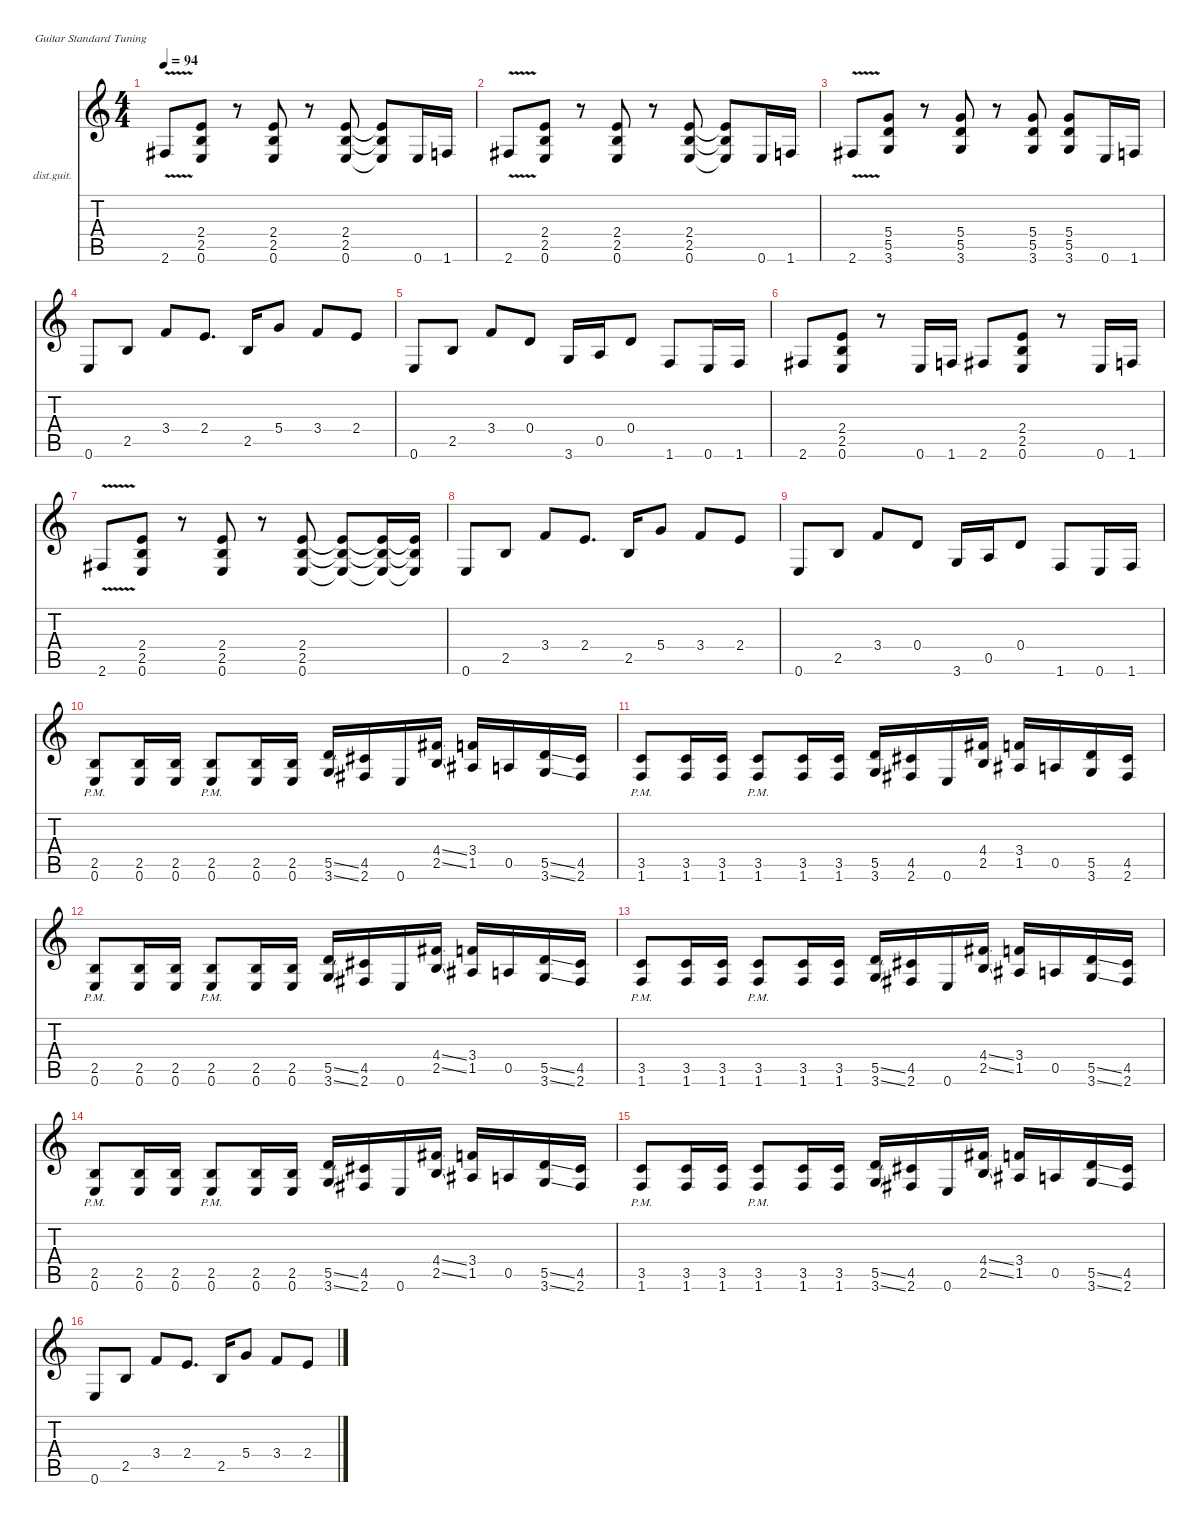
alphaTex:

\defaultSystemsLayout 4
\hideDynamics
\bracketExtendMode nobrackets
\firstSystemTrackNameOrientation horizontal
\otherSystemsTrackNameOrientation horizontal
\track ("James Hetfield" "dist.guit.") {instrument distortionguitar}
\staff {score tabs}
\tuning (E4 B3 G3 D3 A2 E2)
\ts (4 4)
\tempo 94
\clef g2
\ks c
2.6{v acc #}.8{dy f beam Up} (2.4 2.5 0.6).8{beam Up} r.8{beam Up} (2.4 2.5 0.6).8{beam Up} r.8{beam Up} (2.4 2.5 0.6).8{beam Up} (2.4{t} 2.5{t} 0.6{t}).8{beam Up} 0.6.16{beam Up} 1.6.16{beam Up} |
2.6{v acc #}.8{beam Up} (2.4 2.5 0.6).8{beam Up} r.8{beam Up} (2.4 2.5 0.6).8{beam Up} r.8{beam Up} (2.4 2.5 0.6).8{beam Up} (2.4{t} 2.5{t} 0.6{t}).8{beam Up} 0.6.16{beam Up} 1.6.16{beam Up} |
2.6{v acc #}.8{beam Up} (5.4 5.5 3.6).8{beam Up} r.8{beam Up} (5.4 5.5 3.6).8{beam Up} r.8{beam Up} (5.4 5.5 3.6).8{beam Up} (5.4 5.5 3.6).8{beam Up} 0.6.16{beam Up} 1.6.16{beam Up} |
0.6.8{beam Up} 2.5.8{beam Up} 3.4.8{beam Up} 2.4.8{d beam Up} 2.5.16{beam Up} 5.4.8{beam Up} 3.4.8{beam Up} 2.4.8{beam Up} |
0.6.8{beam Up} 2.5.8{beam Up} 3.4.8{beam Up} 0.4.8{beam Up} 3.6.16{beam Up} 0.5.16{beam Up} 0.4.8{beam Up} 1.6.8{beam Up} 0.6.16{beam Up} 1.6.16{beam Up} |
2.6{acc #}.8{beam Up} (2.4 2.5 0.6).8{beam Up} r.8{beam Up} 0.6.16{beam Up} 1.6.16{beam Up} 2.6{acc #}.8{beam Up} (2.4 2.5 0.6).8{beam Up} r.8{beam Up} 0.6.16{beam Up} 1.6.16{beam Up} |
2.6{v acc #}.8{beam Up} (2.4 2.5 0.6).8{beam Up} r.8{beam Up} (2.4 2.5 0.6).8{beam Up} r.8{beam Up} (2.4 2.5 0.6).8{beam Up} (2.4{t} 2.5{t} 0.6{t}).8{beam Up} (2.4{t} 2.5{t} 0.6{t}).16{beam Up} (2.4{t} 2.5{t} 0.6{t}).16{beam Up} |
0.6.8{beam Up} 2.5.8{beam Up} 3.4.8{beam Up} 2.4.8{d beam Up} 2.5.16{beam Up} 5.4.8{beam Up} 3.4.8{beam Up} 2.4.8{beam Up} |
0.6.8{beam Up} 2.5.8{beam Up} 3.4.8{beam Up} 0.4.8{beam Up} 3.6.16{beam Up} 0.5.16{beam Up} 0.4.8{beam Up} 1.6.8{beam Up} 0.6.16{beam Up} 1.6.16{beam Up} |
(2.5{pm} 0.6).8{beam Up} (2.5 0.6).16{beam Up} (2.5 0.6).16{beam Up} (2.5{pm} 0.6).8{beam Up} (2.5 0.6).16{beam Up} (2.5 0.6).16{beam Up} (5.5{ss} 3.6{ss}).16{beam Up} (4.5{acc #} 2.6{acc #}).16{beam Up} 0.6.16{beam Up} (4.4{ss acc #} 2.5{ss}).16{beam Up} (3.4 1.5{acc #}).16{beam Up} 0.5.16{beam Up} (5.5{ss} 3.6{ss}).16{beam Up} (4.5{acc #} 2.6{acc #}).16{beam Up} |
(3.5{pm} 1.6).8{beam Up} (3.5 1.6).16{beam Up} (3.5 1.6).16{beam Up} (3.5{pm} 1.6).8{beam Up} (3.5 1.6).16{beam Up} (3.5 1.6).16{beam Up} (5.5 3.6).16{beam Up} (4.5{acc #} 2.6{acc #}).16{beam Up} 0.6.16{beam Up} (4.4{acc #} 2.5).16{beam Up} (3.4 1.5{acc #}).16{beam Up} 0.5.16{beam Up} (5.5 3.6).16{beam Up} (4.5{acc #} 2.6{acc #}).16{beam Up} |
(2.5{pm} 0.6).8{beam Up} (2.5 0.6).16{beam Up} (2.5 0.6).16{beam Up} (2.5{pm} 0.6).8{beam Up} (2.5 0.6).16{beam Up} (2.5 0.6).16{beam Up} (5.5{ss} 3.6{ss}).16{beam Up} (4.5{acc #} 2.6{acc #}).16{beam Up} 0.6.16{beam Up} (4.4{ss acc #} 2.5{ss}).16{beam Up} (3.4 1.5{acc #}).16{beam Up} 0.5.16{beam Up} (5.5{ss} 3.6{ss}).16{beam Up} (4.5{acc #} 2.6{acc #}).16{beam Up} |
(3.5{pm} 1.6).8{beam Up} (3.5 1.6).16{beam Up} (3.5 1.6).16{beam Up} (3.5{pm} 1.6).8{beam Up} (3.5 1.6).16{beam Up} (3.5 1.6).16{beam Up} (5.5{ss} 3.6{ss}).16{beam Up} (4.5{acc #} 2.6{acc #}).16{beam Up} 0.6.16{beam Up} (4.4{ss acc #} 2.5{ss}).16{beam Up} (3.4 1.5{acc #}).16{beam Up} 0.5.16{beam Up} (5.5{ss} 3.6{ss}).16{beam Up} (4.5{acc #} 2.6{acc #}).16{beam Up} |
(2.5{pm} 0.6).8{beam Up} (2.5 0.6).16{beam Up} (2.5 0.6).16{beam Up} (2.5{pm} 0.6).8{beam Up} (2.5 0.6).16{beam Up} (2.5 0.6).16{beam Up} (5.5{ss} 3.6{ss}).16{beam Up} (4.5{acc #} 2.6{acc #}).16{beam Up} 0.6.16{beam Up} (4.4{ss acc #} 2.5{ss}).16{beam Up} (3.4 1.5{acc #}).16{beam Up} 0.5.16{beam Up} (5.5{ss} 3.6{ss}).16{beam Up} (4.5{acc #} 2.6{acc #}).16{beam Up} |
(3.5{pm} 1.6).8{beam Up} (3.5 1.6).16{beam Up} (3.5 1.6).16{beam Up} (3.5{pm} 1.6).8{beam Up} (3.5 1.6).16{beam Up} (3.5 1.6).16{beam Up} (5.5{ss} 3.6{ss}).16{beam Up} (4.5{acc #} 2.6{acc #}).16{beam Up} 0.6.16{beam Up} (4.4{ss acc #} 2.5{ss}).16{beam Up} (3.4 1.5{acc #}).16{beam Up} 0.5.16{beam Up} (5.5{ss} 3.6{ss}).16{beam Up} (4.5{acc #} 2.6{acc #}).16{beam Up} |
0.6.8{beam Up} 2.5.8{beam Up} 3.4.8{beam Up} 2.4.8{d beam Up} 2.5.16{beam Up} 5.4.8{beam Up} 3.4.8{beam Up} 2.4.8{beam Up}
